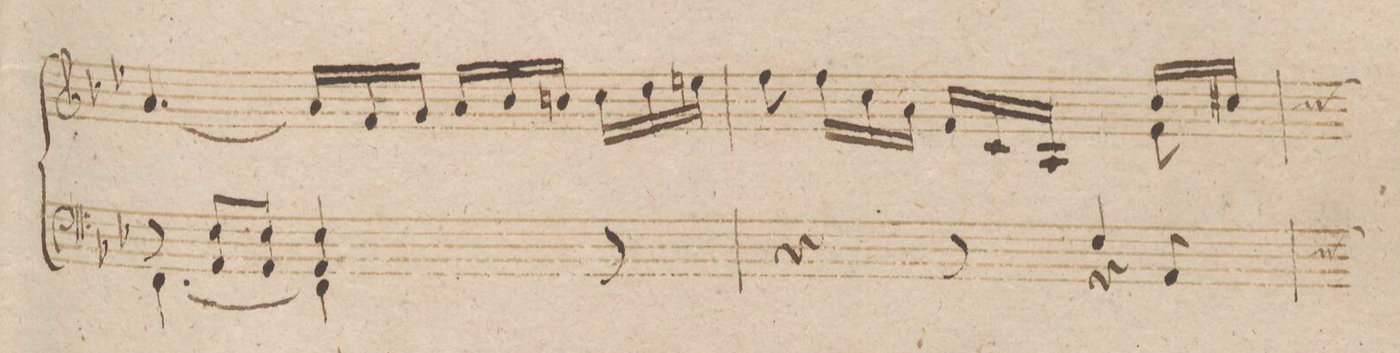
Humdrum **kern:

**kern
*I"Organo.
*clefF4
*k[b-e-]
*M6/8
*^
8r	[4.FF\
8FL 8AA/	.
8FJ 8AA/	.
4F 4AA/	4FF\]
8r	8ryy
*v	*v
=34
4r
8r
4rAA
8AA/
*custos:E
=35
*-
